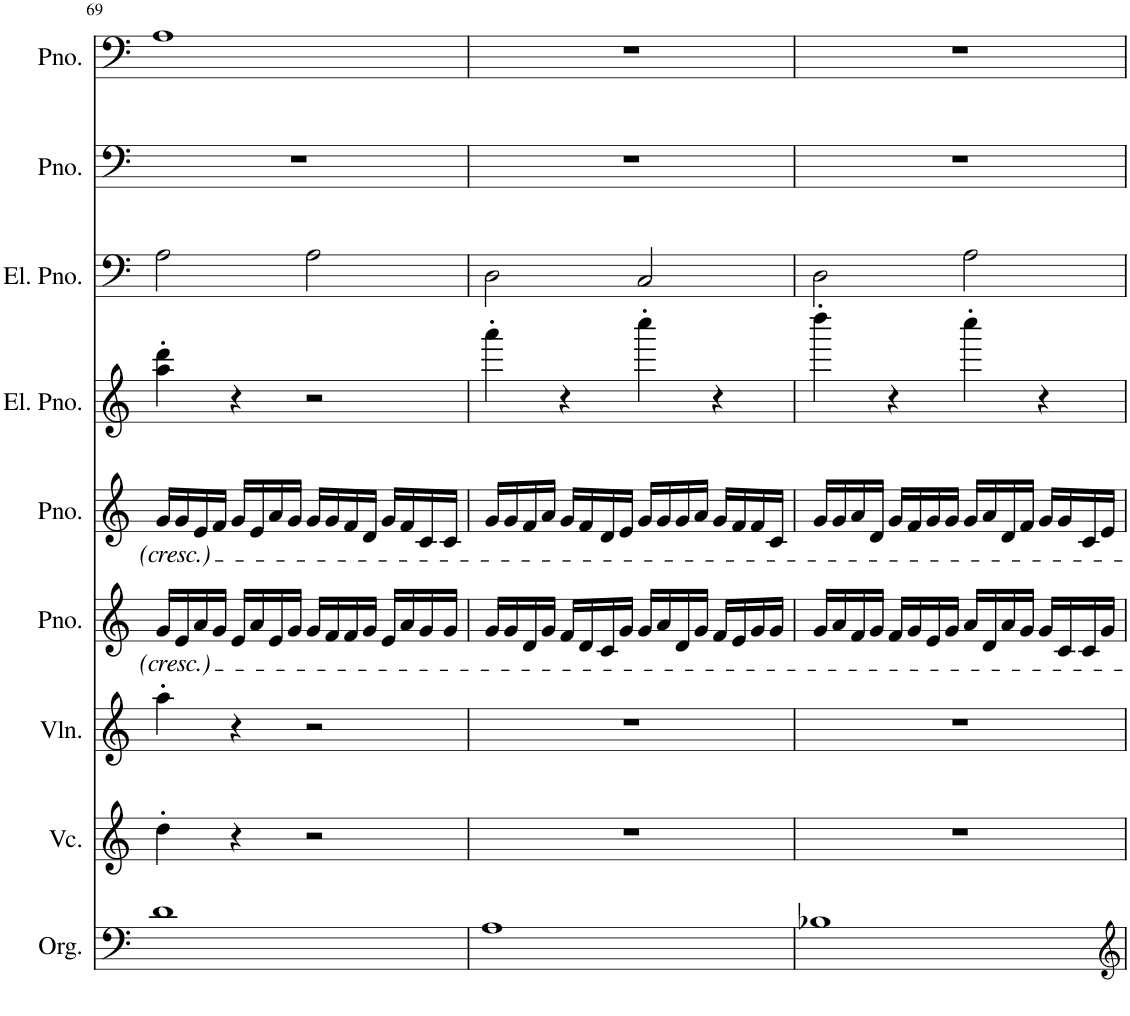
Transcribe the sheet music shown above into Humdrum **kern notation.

**kern	**kern	**kern	**kern	**kern	**kern	**kern	**kern	**kern
*part9	*part8	*part7	*part6	*part5	*part4	*part3	*part2	*part1
*staff9	*staff8	*staff7	*staff6	*staff5	*staff4	*staff3	*staff2	*staff1
*I"オルガン	*I"チェロ	*I"ヴァイオリン	*I"ピアノ	*I"ピアノ	*I"エレクトリックピアノ	*I"エレクトリックピアノ	*I"ピアノ	*I"ピアノ
!!LO:PB:g=z
*clefF4	*clefG2	*clefG2	*clefG2	*clefG2	*clefG2	*clefF4	*clefF4	*clefF4
*k[]	*k[]	*k[]	*k[]	*k[]	*k[]	*k[]	*k[]	*k[]
*M4/4	*M4/4	*M4/4	*M4/4	*M4/4	*M4/4	*M4/4	*M4/4	*M4/4
=69	=69	=69	=69	=69	=69	=69	=69	=69
1d	4dd'\	4aa'\	16g/LL	16g/LL	4aa\' 4ddd\'	2A\	1r	1A
.	.	.	16e/	16g/	.	.	.	.
.	.	.	16a/	16e/	.	.	.	.
.	.	.	16g/JJ	16f/JJ	.	.	.	.
.	4r	4r	16e/LL	16g/LL	4r	.	.	.
.	.	.	16a/	16e/	.	.	.	.
.	.	.	16e/	16a/	.	.	.	.
.	.	.	16g/JJ	16g/JJ	.	.	.	.
.	2r	2r	16g/LL	16g/LL	2r	2A\	.	.
.	.	.	16f/	16g/	.	.	.	.
.	.	.	16f/	16f/	.	.	.	.
.	.	.	16g/JJ	16d/JJ	.	.	.	.
.	.	.	16e/LL	16g/LL	.	.	.	.
.	.	.	16a/	16f/	.	.	.	.
.	.	.	16g/	16c/	.	.	.	.
.	.	.	16g/JJ	16c/JJ	.	.	.	.
=70	=70	=70	=70	=70	=70	=70	=70	=70
1A	1r	1r	16g/LL	16g/LL	4aaa'\	2D\	1r	1r
.	.	.	16g/	16g/	.	.	.	.
.	.	.	16d/	16f/	.	.	.	.
.	.	.	16g/JJ	16a/JJ	.	.	.	.
.	.	.	16f/LL	16g/LL	4r	.	.	.
.	.	.	16d/	16f/	.	.	.	.
.	.	.	16c/	16d/	.	.	.	.
.	.	.	16g/JJ	16e/JJ	.	.	.	.
.	.	.	16g/LL	16g/LL	4cccc'\	2C/	.	.
.	.	.	16a/	16g/	.	.	.	.
.	.	.	16d/	16g/	.	.	.	.
.	.	.	16g/JJ	16a/JJ	.	.	.	.
.	.	.	16f/LL	16g/LL	4r	.	.	.
.	.	.	16e/	16f/	.	.	.	.
.	.	.	16g/	16f/	.	.	.	.
.	.	.	16g/JJ	16c/JJ	.	.	.	.
=71	=71	=71	=71	=71	=71	=71	=71	=71
1B-X	1r	1r	16g/LL	16g/LL	4dddd'\	2D\	1r	1r
.	.	.	16a/	16g/	.	.	.	.
.	.	.	16f/	16a/	.	.	.	.
.	.	.	16g/JJ	16d/JJ	.	.	.	.
.	.	.	16f/LL	16g/LL	4r	.	.	.
.	.	.	16g/	16f/	.	.	.	.
.	.	.	16e/	16g/	.	.	.	.
.	.	.	16g/JJ	16g/JJ	.	.	.	.
.	.	.	16a/LL	16g/LL	4cccc'\	2A\	.	.
.	.	.	16d/	16a/	.	.	.	.
.	.	.	16a/	16d/	.	.	.	.
.	.	.	16g/JJ	16f/JJ	.	.	.	.
.	.	.	16g/LL	16g/LL	4r	.	.	.
.	.	.	16c/	16g/	.	.	.	.
.	.	.	16c/	16c/	.	.	.	.
.	.	.	16g/JJ	16e/JJ	.	.	.	.
=	=	=	=	=	=	=	=	=
*-	*-	*-	*-	*-	*-	*-	*-	*-
